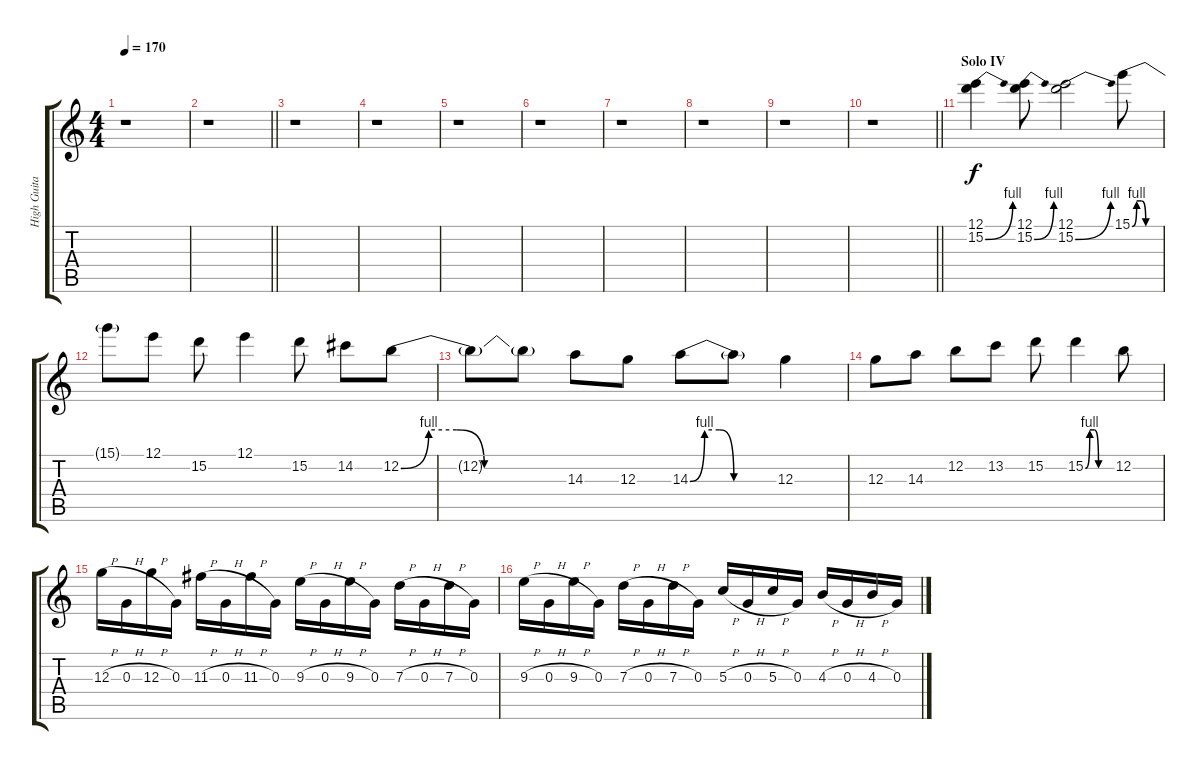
\track ("High Guitar/Solo" "High Guita") {instrument distortionguitar}
\staff {score tabs}
\tuning (E4 B3 G3 D3 A2 E2) {hide}
\ts (4 4)
\tempo 170
\clef g2
\ks c
r.1{dy f} |
\barLineRight lightlight
r.1 |
r.1 |
r.1 |
r.1 |
r.1 |
r.1 |
r.1 |
r.1 |
\barLineRight lightlight
r.1 |
\section ("" "Solo IV")
(12.1 15.2{be (bend 0 0 60 4)}).4 (12.1 15.2{be (bend 0 0 60 4)}).8 (12.1 15.2{be (bend 0 0 60 4)}).2 15.1{be (custom 0 0 10 4 20 4 30 0 60 0)}.8 |
15.1{t}.8 12.1.8 15.2.8 12.1.4 15.2.8 14.2.8 12.2{be (custom 0 0 10 4 20 4 30 0 60 0)}.8 |
12.2{t}.8 12.2{t}.8 14.3.8 12.3.8 14.3{be (custom 0 0 10 4 20 4 30 0 60 0)}.8 14.3{t}.8 12.3.4 |
12.3.8 14.3.8 12.2.8 13.2.8 15.2.8 15.2{be (custom 0 0 10 4 20 4 30 0 60 0)}.4 12.2.8 |
12.3{h}.16 0.3{h}.16 12.3{h}.16 0.3.16 11.3{h}.16 0.3{h}.16 11.3{h}.16 0.3.16 9.3{h}.16 0.3{h}.16 9.3{h}.16 0.3.16 7.3{h}.16 0.3{h}.16 7.3{h}.16 0.3.16 |
9.3{h}.16 0.3{h}.16 9.3{h}.16 0.3.16 7.3{h}.16 0.3{h}.16 7.3{h}.16 0.3.16 5.3{h}.16 0.3{h}.16 5.3{h}.16 0.3.16 4.3{h}.16 0.3{h}.16 4.3{h}.16 0.3.16
